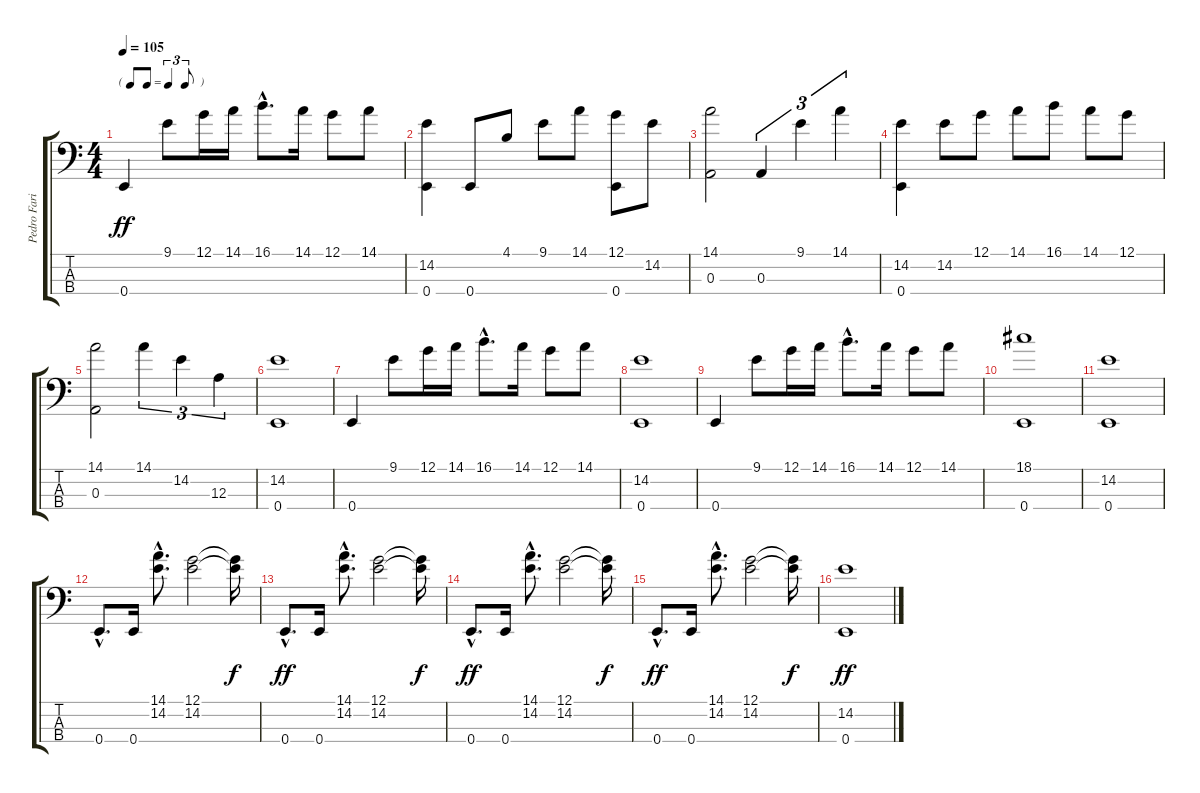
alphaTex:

\track ("Pedro Faria" "Pedro Fari") {instrument electricbassfinger}
\staff {score tabs}
\tuning (G2 D2 A1 E1) {hide}
\ts (4 4)
\tf triplet8th
\tempo 105
\clef f4
\ks c
0.4.4{dy ff} 9.1.8 12.1.16 14.1.16 16.1{hac}.8{d} 14.1.16 12.1.8 14.1.8 |
(14.2 0.4).4 0.4.8 4.1.8 9.1.8 14.1.8 (12.1 0.4).8 14.2.8 |
(14.1 0.3).2 0.3.4{tu (3 2)} 9.1.4{tu (3 2)} 14.1.4{tu (3 2)} |
(14.2 0.4).4 14.2.8 12.1.8 14.1.8 16.1.8 14.1.8 12.1.8 |
(14.1 0.3).2 14.1.4{tu (3 2)} 14.2.4{tu (3 2)} 12.3.4{tu (3 2)} |
(14.2 0.4).1 |
0.4.4 9.1.8 12.1.16 14.1.16 16.1{hac}.8{d} 14.1.16 12.1.8 14.1.8 |
(14.2 0.4).1 |
0.4.4 9.1.8 12.1.16 14.1.16 16.1{hac}.8{d} 14.1.16 12.1.8 14.1.8 |
(18.1 0.4).1 |
(14.2 0.4).1 |
0.4{hac}.8{d} 0.4.16 (14.1{hac} 14.2{hac}).8{d} (12.1 14.2).2 (12.1{t} 14.2{t}).16{dy f} |
0.4{hac}.8{d dy ff} 0.4.16 (14.1{hac} 14.2{hac}).8{d} (12.1 14.2).2 (12.1{t} 14.2{t}).16{dy f} |
0.4{hac}.8{d dy ff} 0.4.16 (14.1{hac} 14.2{hac}).8{d} (12.1 14.2).2 (12.1{t} 14.2{t}).16{dy f} |
0.4{hac}.8{d dy ff} 0.4.16 (14.1{hac} 14.2{hac}).8{d} (12.1 14.2).2 (12.1{t} 14.2{t}).16{dy f} |
(14.2 0.4).1{dy ff}
